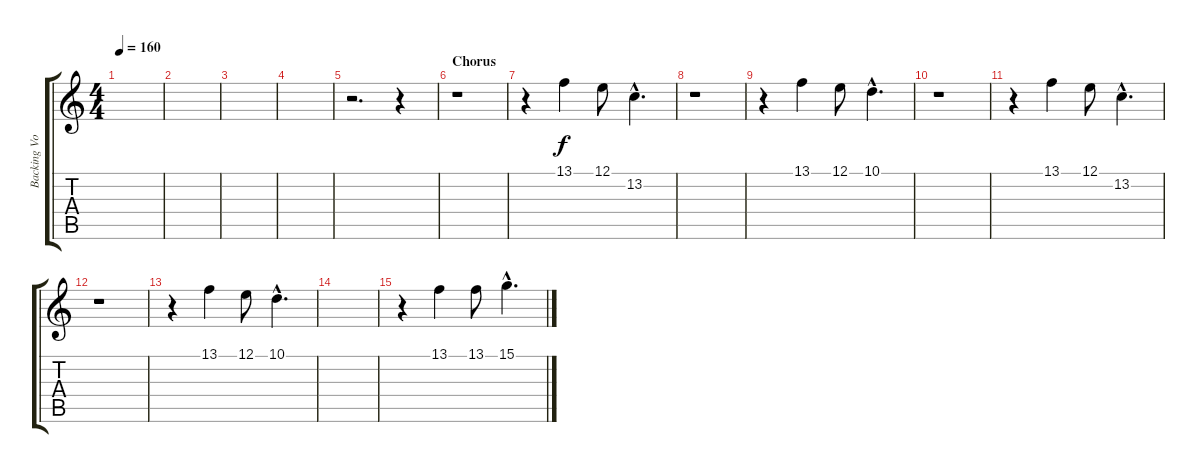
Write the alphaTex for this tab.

\track ("Backing Vocals" "Backing Vo") {instrument oboe}
\staff {score tabs}
\tuning (E4 B3 G3 D3 A2 E2) {hide}
\ts (4 4)
\tempo 160
\clef g2
\ks c
|
|
|
|
r.2{d} r.4 |
\section ("" "Chorus")
r.1 |
r.4 13.1.4 12.1.8 13.2{hac}.4{d} |
r.1 |
r.4 13.1.4 12.1.8 10.1{hac}.4{d} |
r.1 |
r.4 13.1.4 12.1.8 13.2{hac}.4{d} |
r.1 |
r.4 13.1.4 12.1.8 10.1{hac}.4{d} |
|
r.4 13.1.4 13.1.8 15.1{hac}.4{d}
